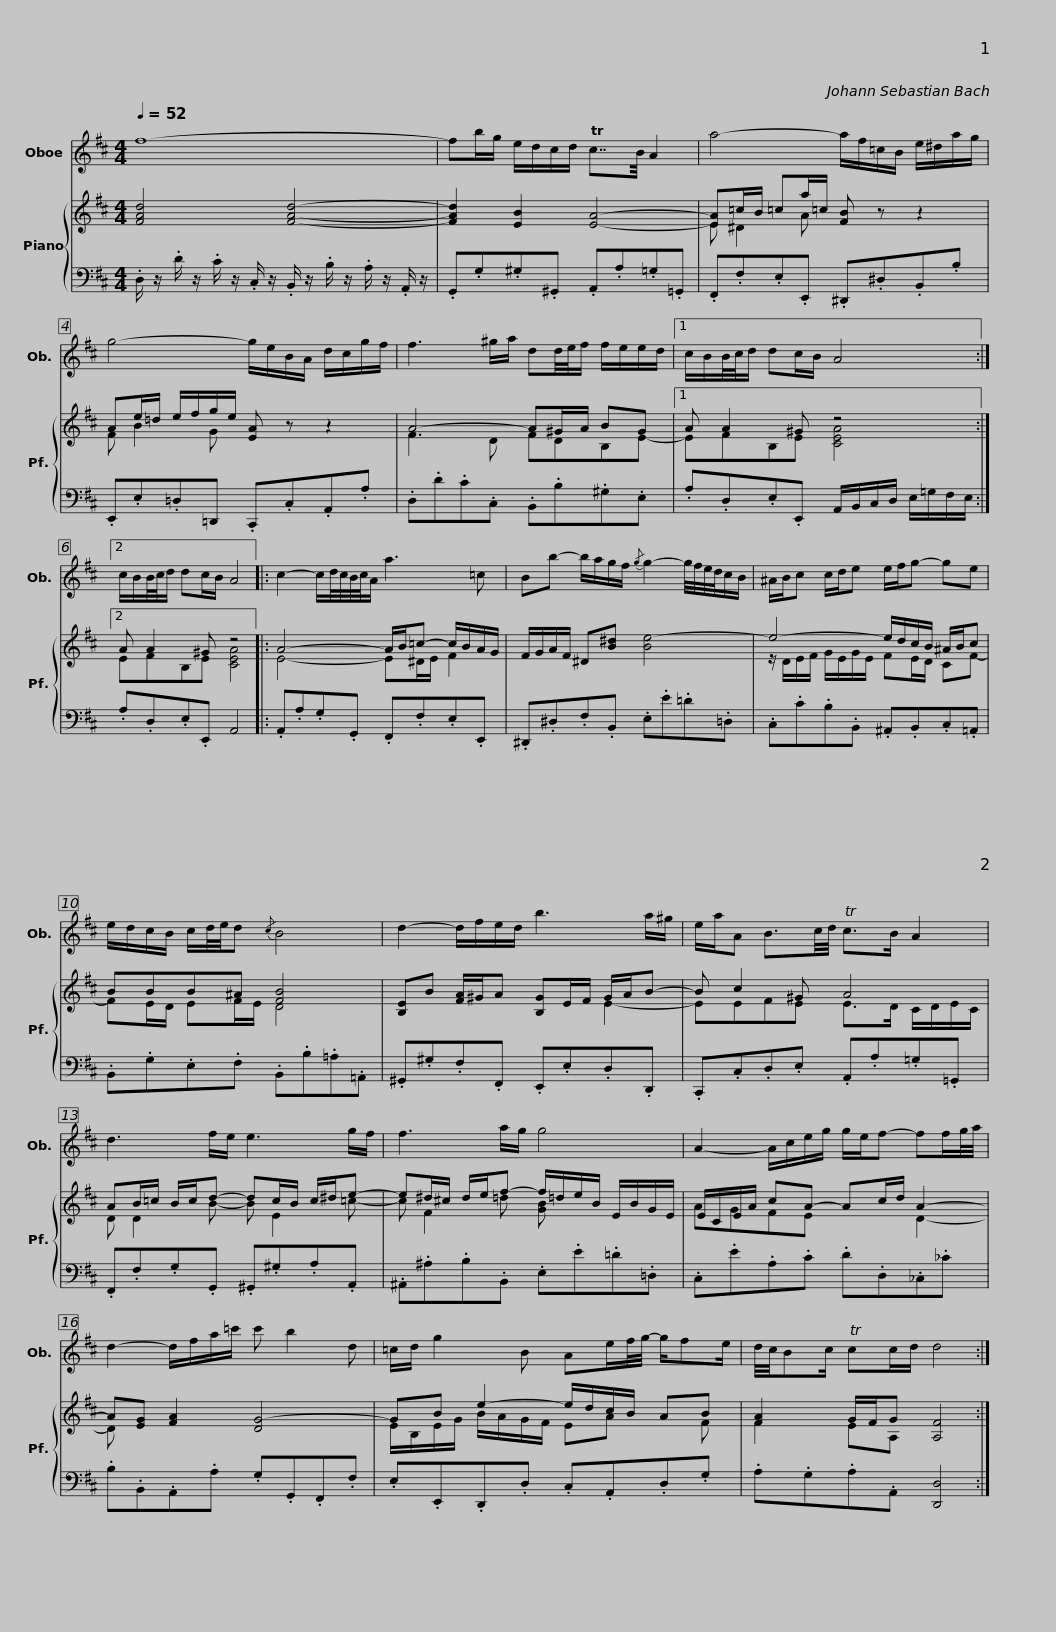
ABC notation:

X:1
%%score 1 { ( 2 4 ) | 3 }
L:1/8
Q:1/4=52
M:4/4
I:linebreak $
K:D
V:1 treble
V:2 treble
V:4 treble
V:3 bass
V:1
 f8- | fb/g/ e/d/c/d/ Tc7/4B/4 A2 | a4- a/f/=c/B/ e/^d/a/g/ |$ g4- g/e/B/A/ d/c/g/f/ | f3 ^g/a/ dd/4e/4f/ f/e/e/d/ |1 %5
 c/B/B/4c/4d/ dc/B/ A4 :|2$ c/B/B/4c/4d/ dc/B/ A4 |: c2- c/d/4c/4B/4c/4A/ a3 =c | Bb- b/a/g/f/{/g} g2- g/4f/4e/4d/4c/B/ |$ ^A/B/c c/d/e e/f/g- ge | %10
 e/d/c/B/ c/d/4e/4d{/c} B4 | d2- d/f/e/d/ b3 a/^g/ |$ e/a/A B3/2c/4d/4 Tc>B A2 | d3 f/e/ e3 g/f/ | f3 a/g/ g4 |$ %15
 A2- A/c/e/g/ g/e/f- ff/g/4a/4 | d2- d/f/a/=c'/ c' b2 d | =c/d/ g2 B Ae/f/4g/4- g/fe/ |$ d/4c/4Bc/ Tcc/d/ d4 :| %19
V:2
 [FAd]4 [FAd]4- | [FAd]2 [EB]2 [EA]4- | [EA]=c/B/ =ca/=c/ [FB] z z2 |$ Ae/=d/ e/f/g/e/ [EA] z z2 | A4- A^G/A/ BG |1 %5
 A A2 ^G z4 :|2$ A A2 ^G z4 |: A4- A/B/=c- c/B/A/G/ | F/G/A/F/ ^D[B^d] [Be-]4 |$ e4- e/d/c/B/ ^A/B/c | %10
 BBB^A [FB]4 | [B,E]B [FA]/^G/A [B,G]E/F/ G/A/B- |$ B c2 ^G A4 | AB/=c/ B/c/d- dc/B/ c/^d/e- | e^d/^c/ d/e/f- f/=d/e/B/ E/B/G/E/ |$ %15
 E/C/E/A/ cA- Ac/d/ A2- | A[EG] [FA]2 [DG-]4 | GB e2- e/d/c/B/ AB |$ [FA]2 G/F/G [A,F]4 :| %19
V:3
 .D,/ z/ .D/ z/ .C/ z/ .C,/ z/ .B,,/ z/ .B,/ z/ .A,/ z/ .A,,/ z/ | .G,,.G,.^G,.^G,, .A,,.A,.=G,.=G,, | .F,,.F,.E,.E,, .^D,,.^D,.B,,.B, |$ .E,,.E,.=D,=D,, .C,,.C,.A,,.A, | .D,.D.C.C, .B,,.B,.^G,.E, |1 %5
 .A,.D,.E,.E,, A,,/B,,/C,/D,/ E,/=G,/F,/E,/ :|2$ .A,.D,.E,.E,, A,,4 |: .A,,.A,.G,.G,, .F,,.F,.E,.E,, | .^D,,.^D,.F,.B,, .E,.E.=D.=D, |$ .C,.C.B,.B,, .^A,,.B,,.C,.=A,, | %10
 .B,,.G,.E,.F, .B,,.B,.=A,.=A,, | .^G,,.^G,.F,.F,, .E,,.E,.D,.D,, |$ .C,,.C,.D,.E, .A,,.A,.=G,.=G,, | .F,,.F,.G,.G,, .^G,,.^G,.A,.A,, | .^A,,.^A,.B,.B,, .E,.E.=D.=D, |$ %15
 .C,.E.A,.C .D.D,._C,._C | .B,.B,,.A,,.A, .G,.G,,.F,,.F, | .E,.E,,.D,,.D, .C,.A,,.D,.G, |$ .A,.G,.A,.A,, [D,,D,]4 :| %19
V:4
 x8 | x8 | E ^D2 A x4 |$ F B2 G x4 | F3 D FDB,E- |1 %5
 EFB,E [CEA]4 :|2$ EFB,E [CEA]4 |: E4- E^D/E/ F2 | x8 |$ z/ D/E/F/ G/E/G/E/ FE/D/ CF- | %10
 FE/D/ EF/E/ D4 | x6 E2- |$ EEFE E>D C/D/E/C/ | D D2 B- B E2 =c- | c F2 =d [GB] x3 |$ %15
 AGFE x2 D2- | D x7 | E/B,/E/G/ B/A/G/F/ EA x F |$ F2 EA, x4 :| %19
